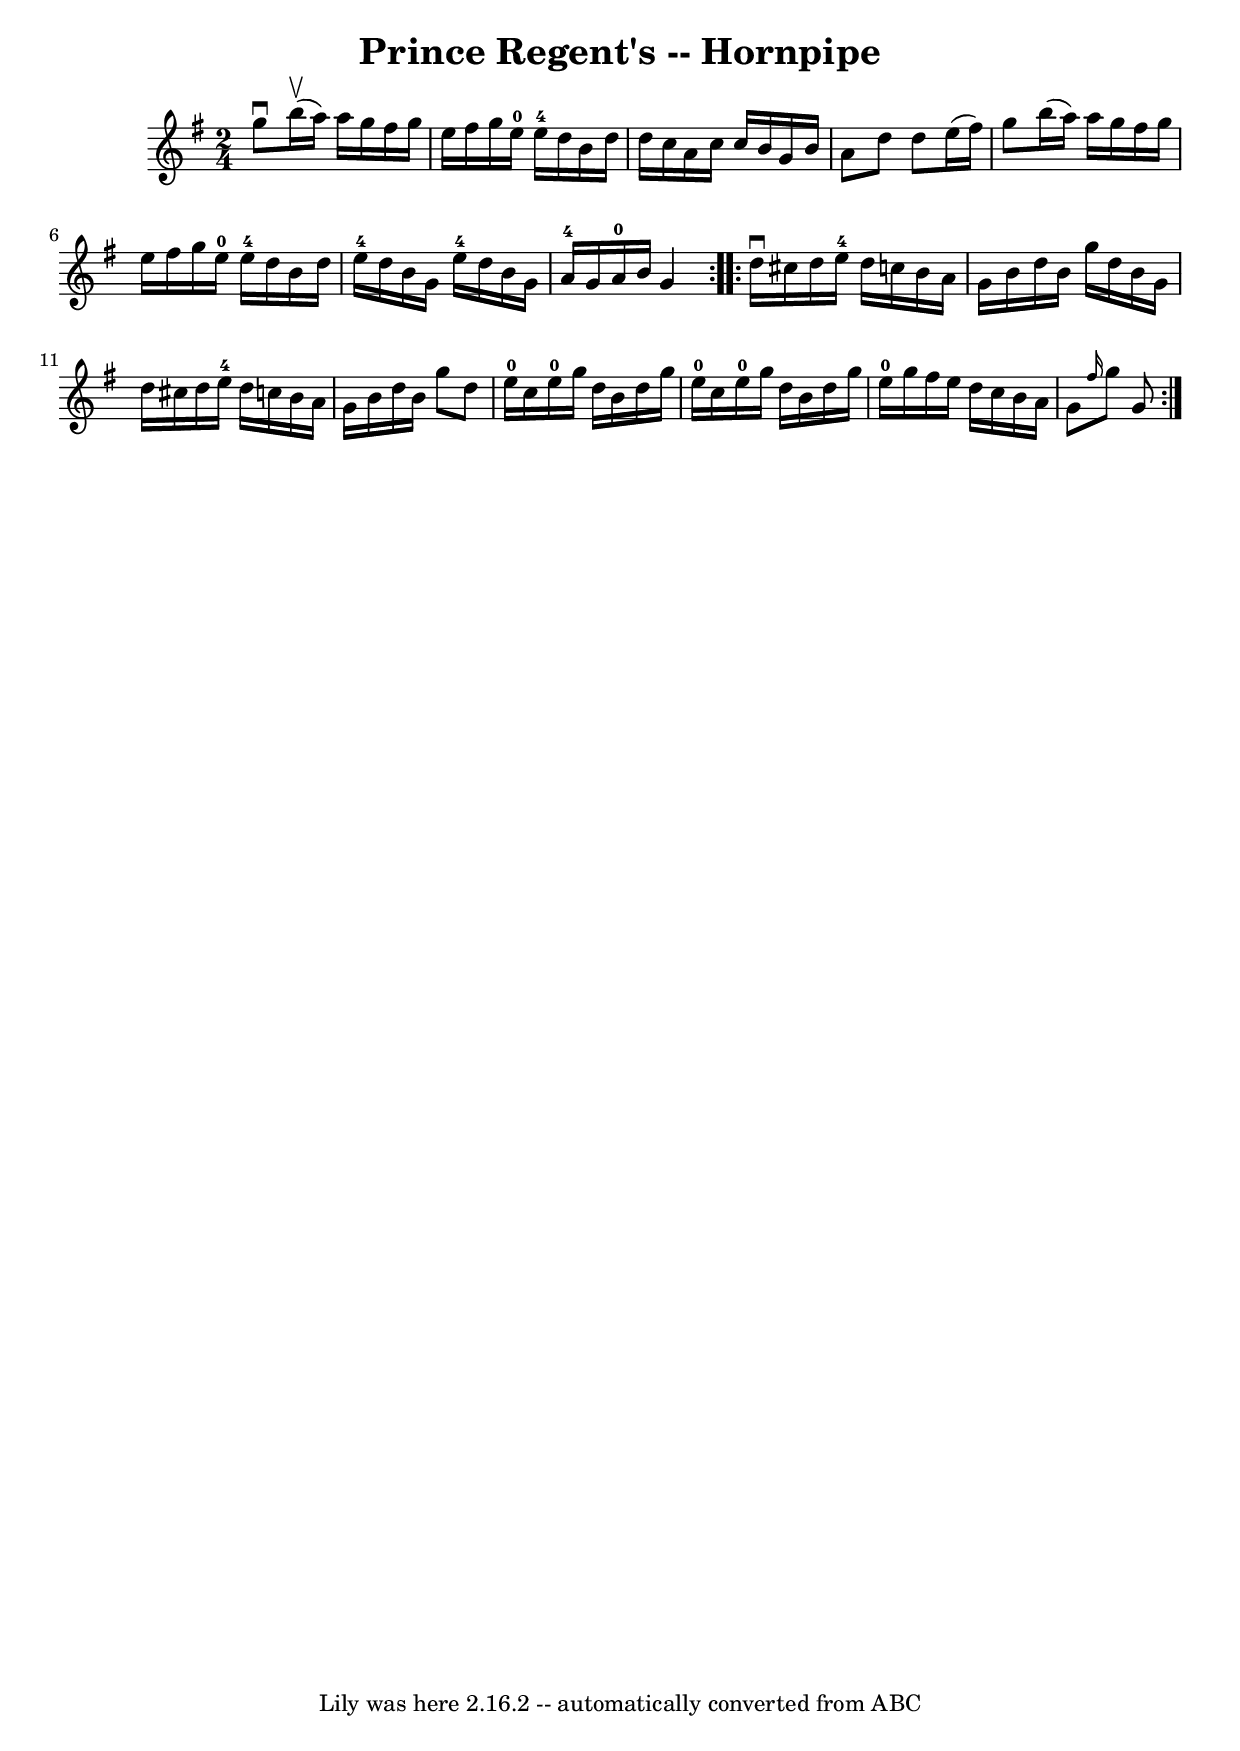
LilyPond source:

\version "2.7.40"
\include "Mammoth.ily"
\header {
	%% book = "Cole's 1000 Fiddle Tunes"
	crossRefNumber = "1"
	footnotes = ""
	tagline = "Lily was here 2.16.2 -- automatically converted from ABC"
	title = "Prince Regent's -- Hornpipe"
}
voicedefault =  {


\repeat volta 2 {
\time 2/4 
\key g \major g''8^\downbow b''16 (^\upbow a''16) a''16 
 g''16 fis''16 g''16  |
 e''16 fis''16 g''16 e''16 
-0 e''16-4 d''16 b'16 d''16  |
 d''16 c''16 a'16 
 c''16 c''16 b'16 g'16 b'16  |
 a'8 d''8 d''8    
e''16 (fis''16) |
 g''8 b''16 (a''16) a''16 g''16 
 fis''16 g''16  |
 e''16 fis''16 g''16 e''16-0     
e''16-4 d''16 b'16 d''16  |
 e''16-4 d''16 b'16    
g'16 e''16-4 d''16 b'16 g'16  |
 a'16-4 g'16    
a'16-0 b'16 g'4  }     \repeat volta 2 { d''16^\downbow cis''16    
d''16 e''16-4 d''16 c''!16 b'16 a'16  |
 g'16 b'16  
 d''16 b'16 g''16 d''16 b'16 g'16  |
 d''16 cis''16  
 d''16 e''16-4 d''16 c''!16 b'16 a'16  |
 g'16    
b'16 d''16 b'16 g''8 d''8  |
 e''16-0 c''16    
e''16-0 g''16 d''16 b'16 d''16 g''16  |
 e''16-0   
c''16 e''16-0 g''16 d''16 b'16 d''16 g''16  |
   
e''16-0 g''16 fis''16 e''16 d''16 c''16 b'16 a'16  
|
 g'8  \grace { fis''16  } g''8 g'8  }   
}

\score{
    <<

	\context Staff="default"
	{
	    \voicedefault 
	}

    >>
	\layout {
	}
	\midi {}
}
